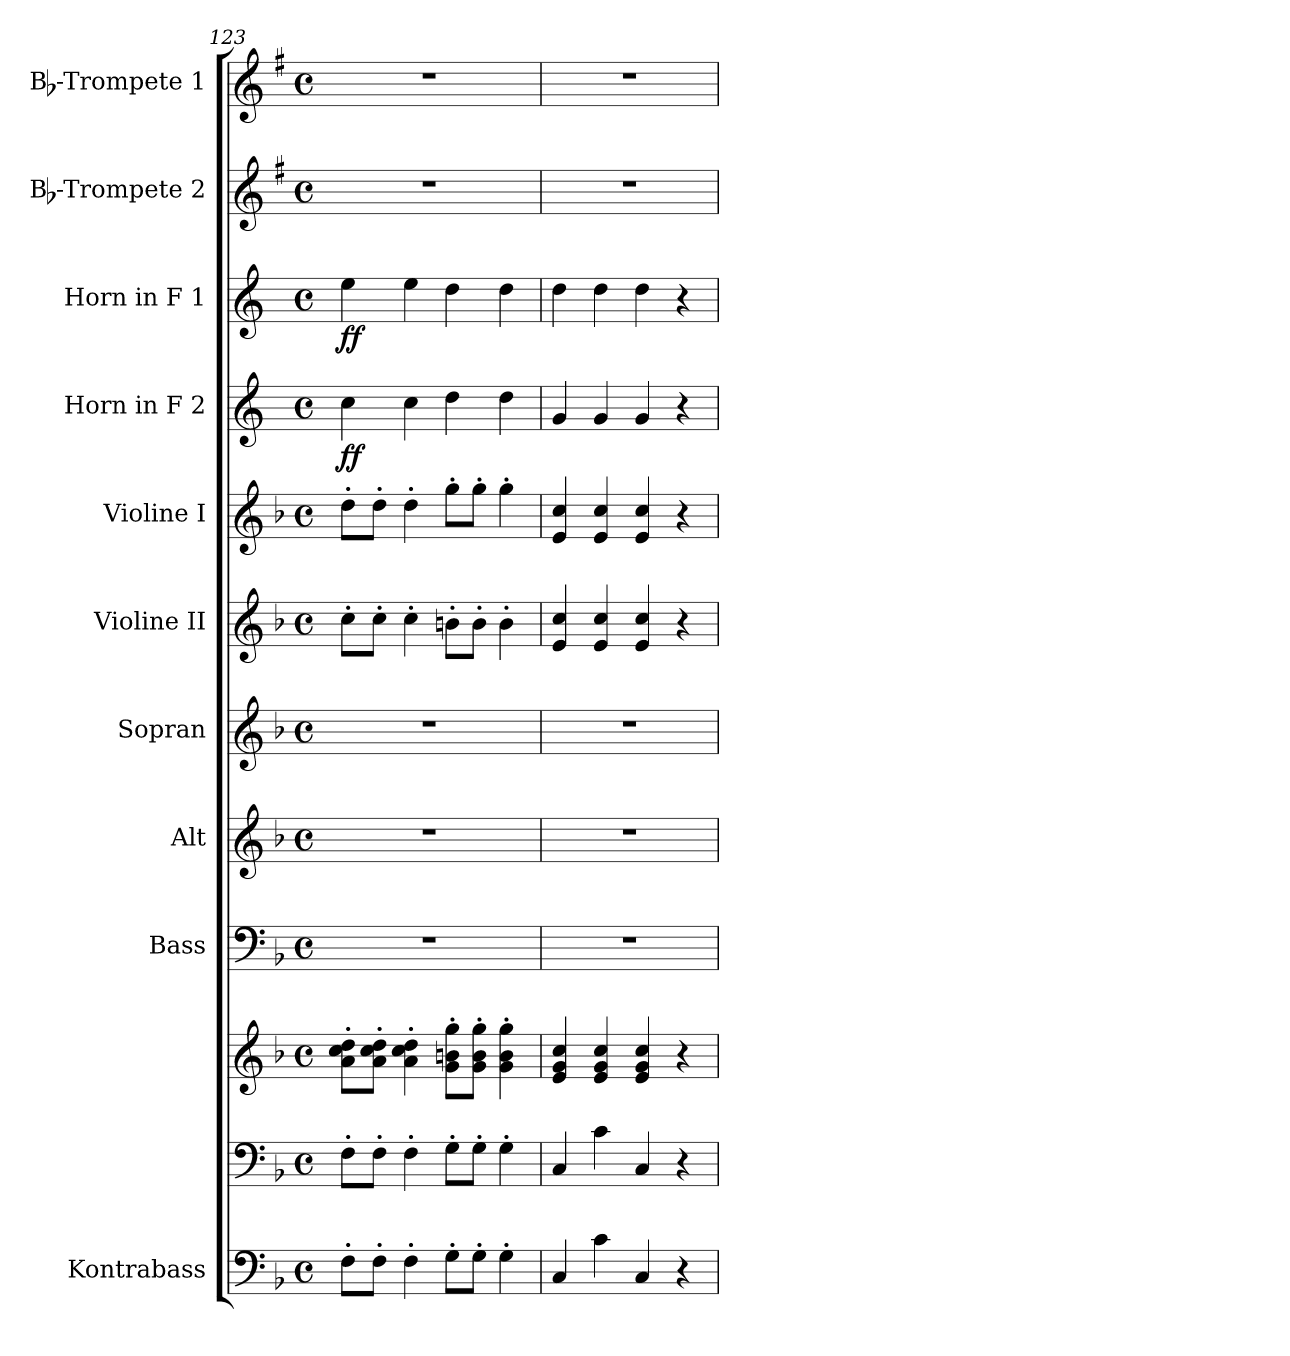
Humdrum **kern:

**kern	**kern	**kern	**kern	**kern	**kern	**kern	**kern	**kern	**dynam	**kern	**dynam	**kern	**kern
*part11	*part10	*part10	*part9	*part8	*part7	*part6	*part5	*part4	*part4	*part3	*part3	*part2	*part1
*staff12	*staff11	*staff10	*staff9	*staff8	*staff7	*staff6	*staff5	*staff4	*staff4	*staff3	*staff3	*staff2	*staff1
*I"Kontrabass	*	*	*I"Bass	*I"Alt	*I"Sopran	*I"Violine II	*I"Violine I	*I"Horn in F 2	*	*I"Horn in F 1	*	*I"Bb-Trompete 2	*I"Bb-Trompete 1
*I'Kb.	*	*	*I'B.	*I'A.	*I'S.	*I'Vl. II	*I'Vl. I	*	*	*	*	*I'Bb Trp. 2	*I'Bb Trp. 1
*clefF4	*clefF4	*clefG2	*clefF4	*clefG2	*clefG2	*clefG2	*clefG2	*clefG2	*	*clefG2	*	*clefG2	*clefG2
*ITrd7c12	*	*	*	*	*	*	*	*ITrd4c7	*	*ITrd4c7	*	*ITrd1c2	*ITrd1c2
*k[b-]	*k[b-]	*k[b-]	*k[b-]	*k[b-]	*k[b-]	*k[b-]	*k[b-]	*k[b-]	*	*k[b-]	*	*k[b-]	*k[b-]
*F:	*F:	*F:	*F:	*F:	*F:	*F:	*F:	*F:	*	*F:	*	*F:	*F:
*M4/4	*M4/4	*M4/4	*M4/4	*M4/4	*M4/4	*M4/4	*M4/4	*M4/4	*	*M4/4	*	*M4/4	*M4/4
*met(c)	*met(c)	*met(c)	*met(c)	*met(c)	*met(c)	*met(c)	*met(c)	*met(c)	*	*met(c)	*	*met(c)	*met(c)
=123	=123	=123	=123	=123	=123	=123	=123	=123	=123	=123	=123	=123	=123
!	!	!	!	!	!	!	!	!	!LO:DY:b	!	!LO:DY:b	!	!
8FF'>\L	8F'>\L	8a\'> 8cc\'> 8dd\'>L	1r	1r	1r	8cc'>\L	8dd'>\L	4f\	ff	4a\	ff	1r	1r
8FF'>\J	8F'>\J	8a\'> 8cc\'> 8dd\'>J	.	.	.	8cc'>\J	8dd'>\J	.	.	.	.	.	.
4FF'>\	4F'>\	4a\'> 4cc\'> 4dd\'>	.	.	.	4cc'>\	4dd'>\	4f\	.	4a\	.	.	.
8GG'>\L	8G'>\L	8g\'> 8bn\'> 8gg\'>L	.	.	.	8bn'>\L	8gg'>\L	4g\	.	4g\	.	.	.
8GG'>\J	8G'>\J	8g\'> 8b\'> 8gg\'>J	.	.	.	8b'>\J	8gg'>\J	.	.	.	.	.	.
4GG'>\	4G'>\	4g\'> 4b\'> 4gg\'>	.	.	.	4b'>\	4gg'>\	4g\	.	4g\	.	.	.
!!LO:PB:g=z
=124	=124	=124	=124	=124	=124	=124	=124	=124	=124	=124	=124	=124	=124
4CC/	4C/	4e/ 4g/ 4cc/	1r	1r	1r	4e/ 4cc/	4e/ 4cc/	4c/	.	4g\	.	1r	1r
4C\	4c\	4e/ 4g/ 4cc/	.	.	.	4e/ 4cc/	4e/ 4cc/	4c/	.	4g\	.	.	.
4CC/	4C/	4e/ 4g/ 4cc/	.	.	.	4e/ 4cc/	4e/ 4cc/	4c/	.	4g\	.	.	.
4r	4r	4r	.	.	.	4r	4r	4r	.	4r	.	.	.
=	=	=	=	=	=	=	=	=	=	=	=	=	=
*-	*-	*-	*-	*-	*-	*-	*-	*-	*-	*-	*-	*-	*-
